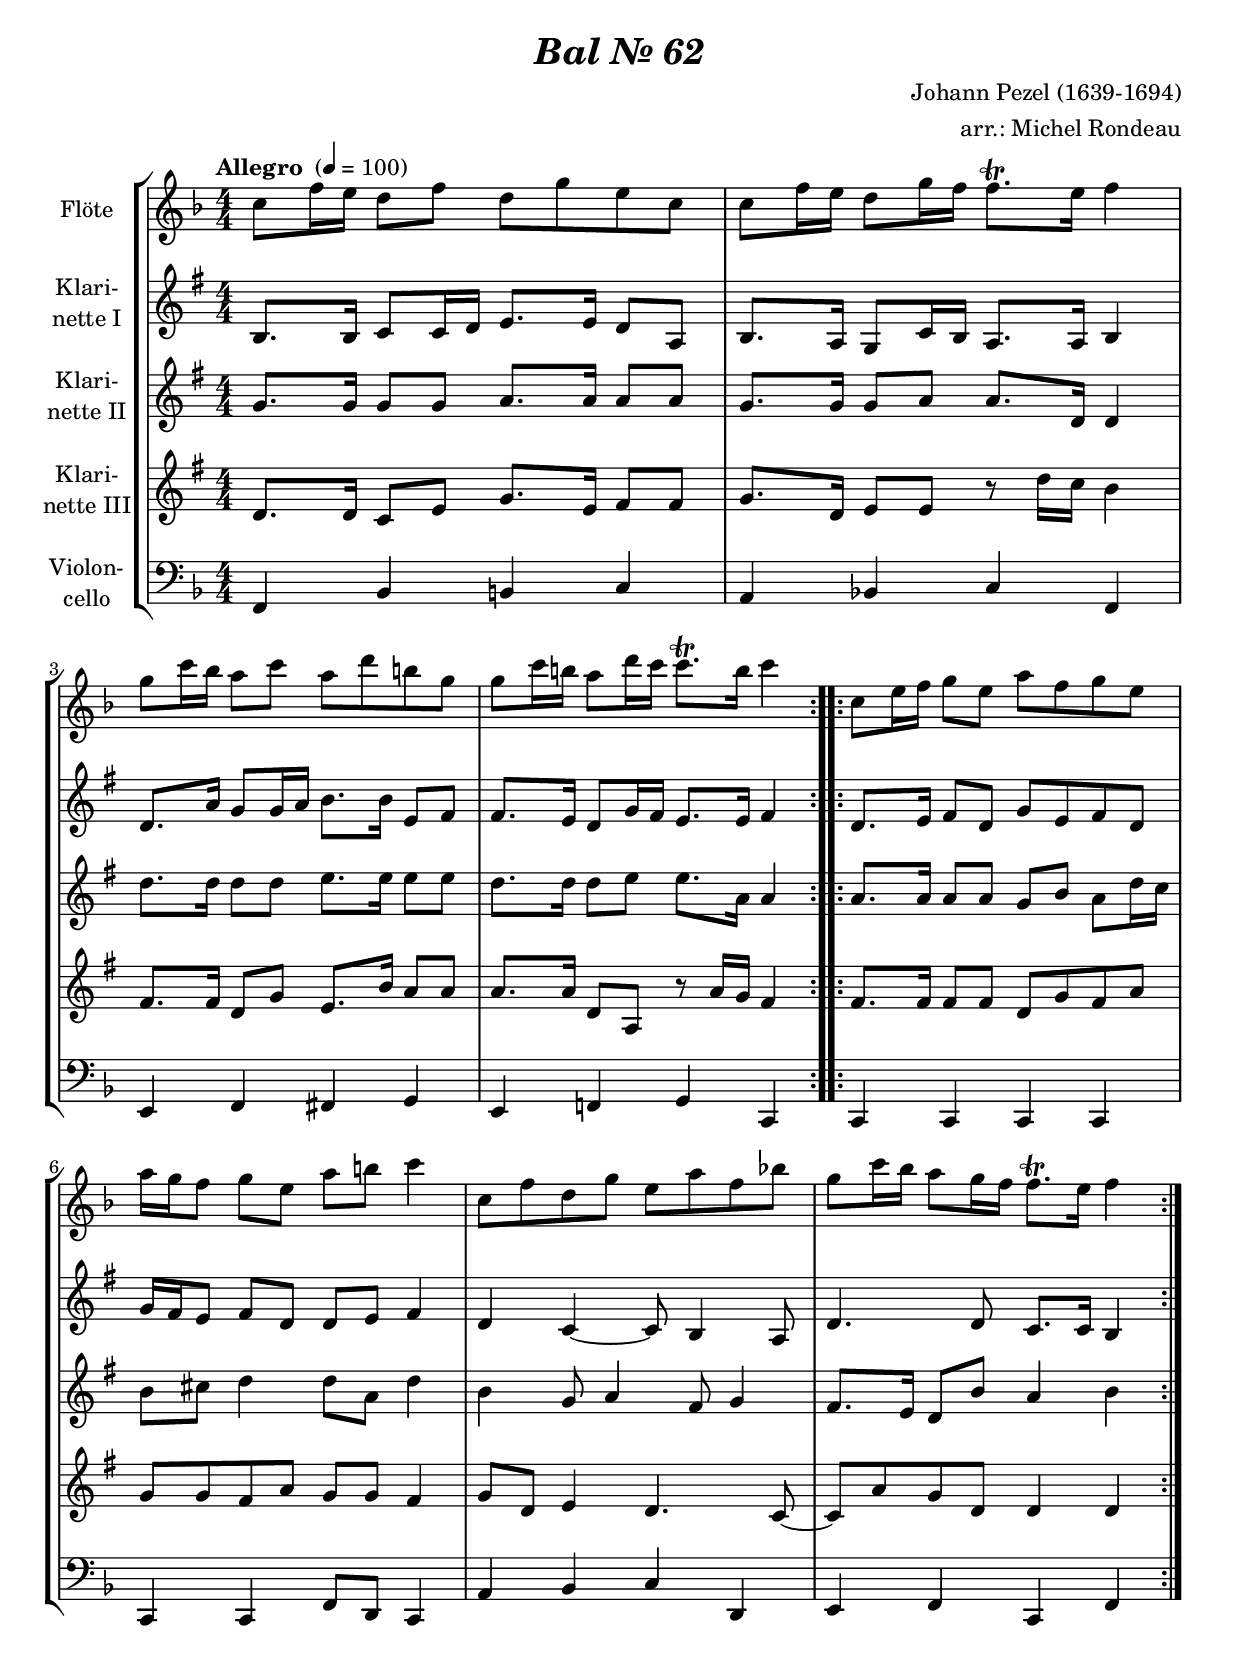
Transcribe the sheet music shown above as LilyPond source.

\version "2.18.2"
\include "deutsch.ly"
  
#(set-global-staff-size 20)

\header {
  title     = \markup \bold \italic "Bal Nr. 62"
  composer  = "Johann Pezel (1639-1694)"
  arranger  = "arr.: Michel Rondeau"
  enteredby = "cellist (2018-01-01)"
%  piece     = ""
}

voiceconsts = {
  \key c \major
  \time 4/4
  \clef "treble"
  \numericTimeSignature
  \compressFullBarRests
  % Set default beaming for all staves
% \set Timing.beamExceptions = #'()
% \set Timing.baseMoment     = #(ly:make-moment 1 4)
% \set Timing.beatStructure  = #'(1 1 1)
  \tempo "Allegro " 4=100
}

micl = "clarinet"
mifl = "flute"
miob = "oboe"
mifh = "french horn"
misx = "tenor sax"
mist = "string ensemble 1"
miba = "cello"

va = \relative c'' {
  \voiceconsts

  \repeat volta 2 {
    g8 c16 h a8 c a d h g
    g c16 h a8 d16 c c8.\trill h16 c4
    d8 g16 f e8 g e a fis d
    d g16 fis e8 a16 g g8.\trill fis16 g4
  }

  \repeat volta 2 {
    g,8 h16 c d8 h e c d h
    e16 d c8 d h e fis g4
    g,8 c a d h e c f!
    d g16 f e8 d16 c c8.\trill h16 c4
  }
}

vb = \relative c' {
  \voiceconsts

  \repeat volta 2 {
    e8. e16 f8 f16 g a8. a16 g8 d
    e8. d16 c8 f16 e d8.d16 e4
    g8. d'16 c8 c16 d e8. e16 a,8 h
    h8. a16 g8 c16 h a8. a16 h4
  }

  \repeat volta 2 {
    g8. a16 h8 g c a h g
    c16 h a8 h g g a h4
    g f~ f8 e4 d8
    g4. g8 f8. f16 e4
  }
}

vc = \relative c'' {
  \voiceconsts

  \repeat volta 2 {
    c8. c16 c8 c d8. d16 d8 d
    c8.c16 c8 d d8. g,16 g4
    g'8. g16 g8 g a8. a16 a8 a
    g8. g16 g8 a a8. d,16 d4
  }

  \repeat volta 2 {
    d8. d16 d8 d c8 e d g16 f
    e8 fis g4 g8 d g4
    e c8 d4 h8 c4
    h8. a16 g8 e' d4 e
  }
}

vd = \relative c'' {
  \voiceconsts

  \repeat volta 2 {
    g8. g16 f8 a c8. a16 h8 h
    c8. g16 a8 a r g'16 f e4
    h8. h16 g8 c a8. e'16 d8 d
    d8. d16 g,8 d r d'16 c h4
  }

  \repeat volta 2 {
    h8. h16 h8 h g c h d
    c c h d c c h4
    c8 g a4 g4. f8~
    f d' c g g4 g
  }
}

ve = \relative c {
  \voiceconsts
  \clef "bass"
  
  \repeat volta 2 {
    c4 f fis g
    e f! g c,
    h c cis d
    h c! d g,
  }

  \repeat volta 2 {
    g g g g
    g g c8 a g4
    e' f g a,
    h c g c
  }
}


music = \new StaffGroup <<
      \new Staff {
	\set Staff.midiInstrument = \mifl
	\set Staff.instrumentName = \markup \center-column { "Flöte" }
	\transpose c f { \va }
      }

      \new Staff {
	\set Staff.midiInstrument = \micl
	\set Staff.instrumentName = \markup \center-column { "Klari-" "nette I" }
	\transpose c g, { \vb }
      }

      \new Staff {
	\set Staff.midiInstrument = \micl
	\set Staff.instrumentName = \markup \center-column { "Klari-" "nette II" }
	\transpose c g, { \vc }
      }

      \new Staff {
	\set Staff.midiInstrument = \micl
	\set Staff.instrumentName = \markup \center-column { "Klari-" "nette III" }
	\transpose c g, { \vd }
      }

      \new Staff {
	\set Staff.midiInstrument = \miba
	\set Staff.instrumentName = \markup \center-column { "Violon-" "cello" }
	\transpose c f, { \ve }
      }
>>

\book {
  \score {
    \music
    \layout {}
  }

  \score {
    \unfoldRepeats \music

    \midi {
      \context {
        \Score
      }
    }
  }
}
